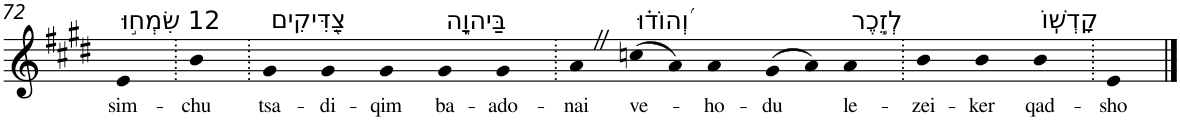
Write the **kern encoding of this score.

**kern	**text
*part1	*part1
*staff1	*staff1
*I"Piano	*
*I'Pno	*
!!LO:PB:g=z
*clefG2	*
*k[f#c#g#d#]	*
*E:	*
=72	=72
!LO:TX:a:t=12 שִׂמְח֣וּ	!
!	!LO:LY:b
4e	sim-
=73.	=73.
!	!LO:LY:b
4b	-chu
=74.	=74.
!LO:TX:a:t=צַ֭דִּיקִים	!
!	!LO:LY:b
4g#	tsa-
!	!LO:LY:b
4g#	-di-
!	!LO:LY:b
4g#	-qim
!LO:TX:a:t=בַּיהוָ֑ה	!
!	!LO:LY:b
4g#	ba-
!	!LO:LY:b
4g#	-ado-
=75.	=75.
!	!LO:LY:b
4aZ	-nai
!LO:TX:a:t=וְ֝הוֹד֗וּ	!
!	!LO:LY:b
(>8ccn	ve-
8a)	.
!	!LO:LY:b
4a	-ho-
!	!LO:LY:b
(>8g#	-du
8a)	.
!LO:TX:a:t=לְזֵ֣כֶר	!
!	!LO:LY:b
4a	le-
=76.	=76.
!	!LO:LY:b
4b	-zei-
!	!LO:LY:b
4b	-ker
!LO:TX:a:t=קָדְשֽׁוֹ	!
!	!LO:LY:b
4b	qad-
=77.	=77.
!	!LO:LY:b
4e	-sho
==	==
*-	*-
